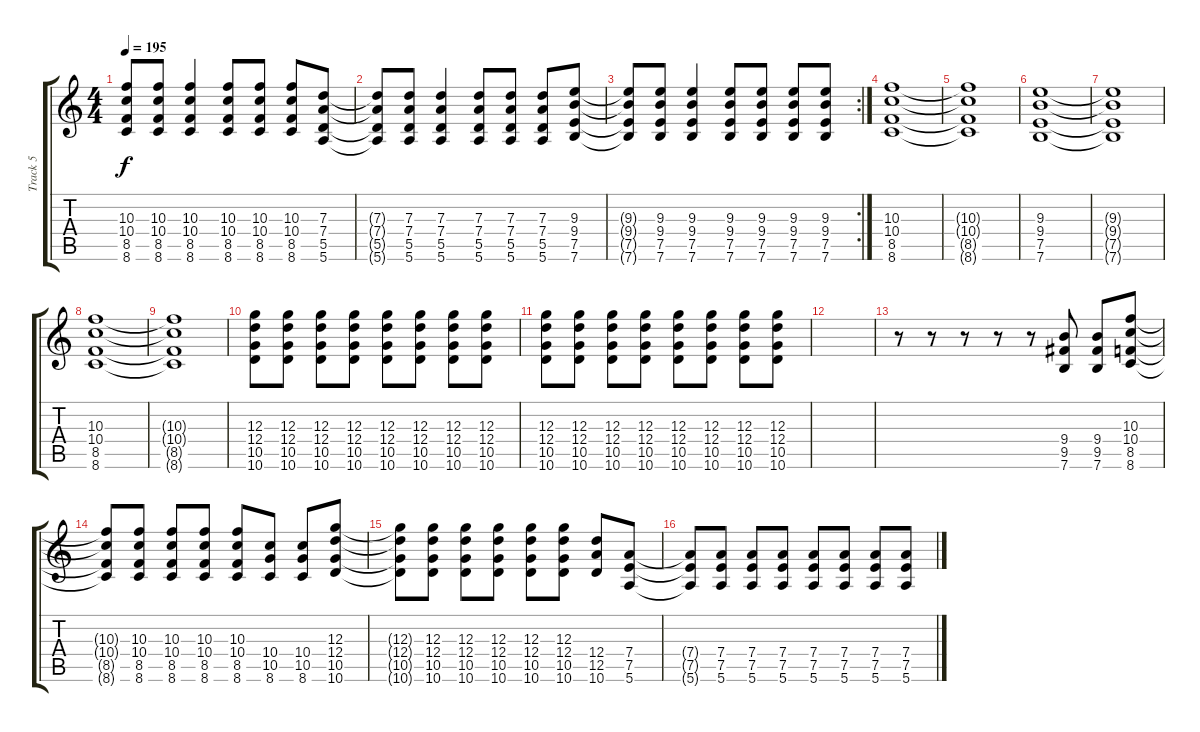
\track ("Track 5" "Track 5") {instrument distortionguitar}
\staff {score tabs}
\tuning (E4 B3 G3 D3 A2 E2) {hide}
\ts (4 4)
\tempo 195
\clef g2
\ks c
(10.3{t} 10.4{t} 8.5{t} 8.6{t}).8{dy f} (10.3 10.4 8.5 8.6).8 (10.3 10.4 8.5 8.6).4 (10.3 10.4 8.5 8.6).8 (10.3 10.4 8.5 8.6).8 (10.3 10.4 8.5 8.6).8 (7.3 7.4 5.5 5.6).8 |
(7.3{t} 7.4{t} 5.5{t} 5.6{t}).8 (7.3 7.4 5.5 5.6).8 (7.3 7.4 5.5 5.6).4 (7.3 7.4 5.5 5.6).8 (7.3 7.4 5.5 5.6).8 (7.3 7.4 5.5 5.6).8 (9.3 9.4 7.5 7.6).8 |
\rc 2
(9.3{t} 9.4{t} 7.5{t} 7.6{t}).8 (9.3 9.4 7.5 7.6).8 (9.3 9.4 7.5 7.6).4 (9.3 9.4 7.5 7.6).8 (9.3 9.4 7.5 7.6).8 (9.3 9.4 7.5 7.6).8 (9.3 9.4 7.5 7.6).8 |
(10.3 10.4 8.5 8.6).1 |
(10.3{t} 10.4{t} 8.5{t} 8.6{t}).1 |
(9.3 9.4 7.5 7.6).1 |
(9.3{t} 9.4{t} 7.5{t} 7.6{t}).1 |
(10.3 10.4 8.5 8.6).1 |
(10.3{t} 10.4{t} 8.5{t} 8.6{t}).1 |
(12.3 12.4 10.5 10.6).8 (12.3 12.4 10.5 10.6).8 (12.3 12.4 10.5 10.6).8 (12.3 12.4 10.5 10.6).8 (12.3 12.4 10.5 10.6).8 (12.3 12.4 10.5 10.6).8 (12.3 12.4 10.5 10.6).8 (12.3 12.4 10.5 10.6).8 |
(12.3 12.4 10.5 10.6).8 (12.3 12.4 10.5 10.6).8 (12.3 12.4 10.5 10.6).8 (12.3 12.4 10.5 10.6).8 (12.3 12.4 10.5 10.6).8 (12.3 12.4 10.5 10.6).8 (12.3 12.4 10.5 10.6).8 (12.3 12.4 10.5 10.6).8 |
|
r.8 r.8 r.8 r.8 r.8 (9.4 9.5 7.6).8 (9.4 9.5 7.6).8 (10.3 10.4 8.5 8.6).8 |
(10.3{t} 10.4{t} 8.5{t} 8.6{t}).8 (10.3 10.4 8.5 8.6).8 (10.3 10.4 8.5 8.6).8 (10.3 10.4 8.5 8.6).8 (10.3 10.4 8.5 8.6).8 (10.4 10.5 8.6).8 (10.4 10.5 8.6).8 (12.3 12.4 10.5 10.6).8 |
(12.3{t} 12.4{t} 10.5{t} 10.6{t}).8 (12.3 12.4 10.5 10.6).8 (12.3 12.4 10.5 10.6).8 (12.3 12.4 10.5 10.6).8 (12.3 12.4 10.5 10.6).8 (12.3 12.4 10.5 10.6).8 (12.4 12.5 10.6).8 (7.4 7.5 5.6).8 |
(7.4{t} 7.5{t} 5.6{t}).8 (7.4 7.5 5.6).8 (7.4 7.5 5.6).8 (7.4 7.5 5.6).8 (7.4 7.5 5.6).8 (7.4 7.5 5.6).8 (7.4 7.5 5.6).8 (7.4 7.5 5.6).8
